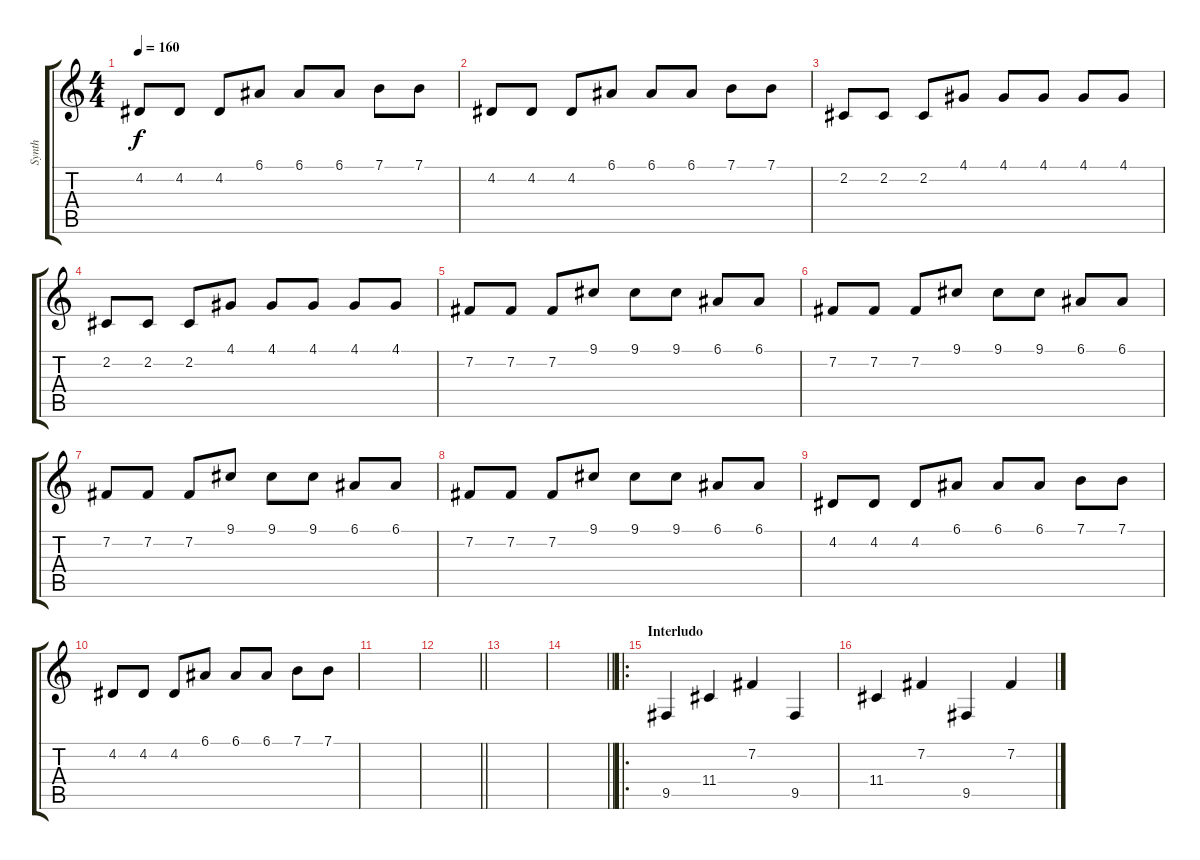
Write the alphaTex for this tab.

\track ("Synth" "Synth") {instrument pad2warm}
\staff {score tabs}
\tuning (E4 B3 G3 D3 A2 E2) {hide}
\ts (4 4)
\tempo 160
\clef g2
\ks c
4.2.8{dy f} 4.2.8 4.2.8 6.1.8 6.1.8 6.1.8 7.1.8 7.1.8 |
4.2.8 4.2.8 4.2.8 6.1.8 6.1.8 6.1.8 7.1.8 7.1.8 |
2.2.8 2.2.8 2.2.8 4.1.8 4.1.8 4.1.8 4.1.8 4.1.8 |
2.2.8 2.2.8 2.2.8 4.1.8 4.1.8 4.1.8 4.1.8 4.1.8 |
7.2.8 7.2.8 7.2.8 9.1.8 9.1.8 9.1.8 6.1.8 6.1.8 |
7.2.8 7.2.8 7.2.8 9.1.8 9.1.8 9.1.8 6.1.8 6.1.8 |
7.2.8 7.2.8 7.2.8 9.1.8 9.1.8 9.1.8 6.1.8 6.1.8 |
7.2.8 7.2.8 7.2.8 9.1.8 9.1.8 9.1.8 6.1.8 6.1.8 |
4.2.8 4.2.8 4.2.8 6.1.8 6.1.8 6.1.8 7.1.8 7.1.8 |
4.2.8 4.2.8 4.2.8 6.1.8 6.1.8 6.1.8 7.1.8 7.1.8 |
|
\barLineRight lightlight
|
|
\barLineRight lightlight
|
\ro
\section ("" "Interludo")
9.5.4 11.4.4 7.2.4 9.5.4 |
11.4.4 7.2.4 9.5.4 7.2.4
